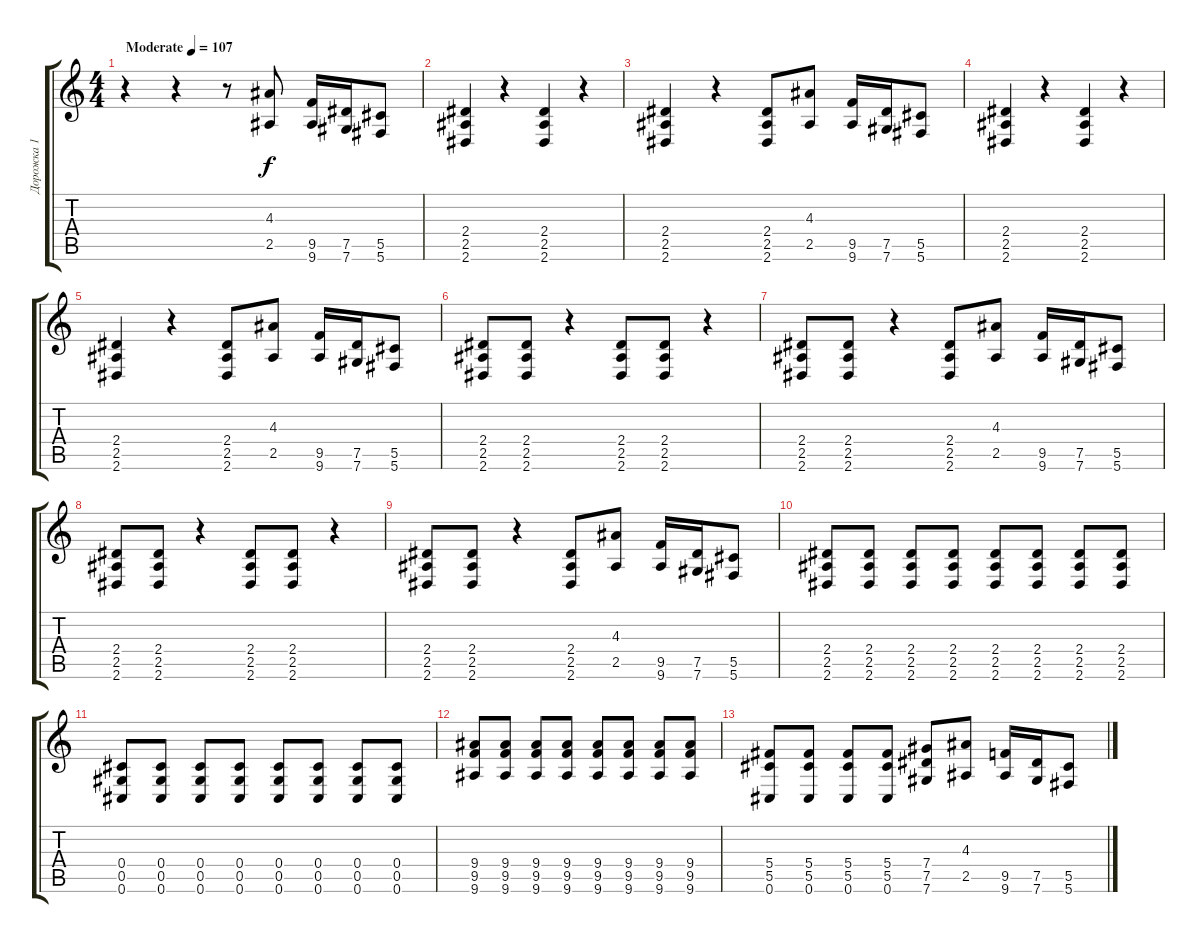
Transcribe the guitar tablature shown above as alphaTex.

\track ("Дорожка 1" "Дорожка 1") {instrument overdrivenguitar}
\staff {score tabs}
\tuning (Eb4 Bb3 Gb3 Db3 Ab2 Db2) {hide}
\ts (4 4)
\tempo (107 "Moderate")
\clef g2
\ks c
r.4{dy f instrument overdrivenguitar} r.4 r.8 (4.3 2.5).8 (9.5 9.6).16 (7.5 7.6).16 (5.5 5.6).8 |
(2.4 2.5 2.6).4 r.4 (2.4 2.5 2.6).4 r.4 |
(2.4 2.5 2.6).4 r.4 (2.4 2.5 2.6).8 (4.3 2.5).8 (9.5 9.6).16 (7.5 7.6).16 (5.5 5.6).8 |
(2.4 2.5 2.6).4 r.4 (2.4 2.5 2.6).4 r.4 |
(2.4 2.5 2.6).4 r.4 (2.4 2.5 2.6).8 (4.3 2.5).8 (9.5 9.6).16 (7.5 7.6).16 (5.5 5.6).8 |
(2.4 2.5 2.6).8 (2.4 2.5 2.6).8 r.4 (2.4 2.5 2.6).8 (2.4 2.5 2.6).8 r.4 |
(2.4 2.5 2.6).8 (2.4 2.5 2.6).8 r.4 (2.4 2.5 2.6).8 (4.3 2.5).8 (9.5 9.6).16 (7.5 7.6).16 (5.5 5.6).8 |
(2.4 2.5 2.6).8 (2.4 2.5 2.6).8 r.4 (2.4 2.5 2.6).8 (2.4 2.5 2.6).8 r.4 |
(2.4 2.5 2.6).8 (2.4 2.5 2.6).8 r.4 (2.4 2.5 2.6).8 (4.3 2.5).8 (9.5 9.6).16 (7.5 7.6).16 (5.5 5.6).8 |
(2.4 2.5 2.6).8 (2.4 2.5 2.6).8 (2.4 2.5 2.6).8 (2.4 2.5 2.6).8 (2.4 2.5 2.6).8 (2.4 2.5 2.6).8 (2.4 2.5 2.6).8 (2.4 2.5 2.6).8 |
(0.4 0.5 0.6).8 (0.4 0.5 0.6).8 (0.4 0.5 0.6).8 (0.4 0.5 0.6).8 (0.4 0.5 0.6).8 (0.4 0.5 0.6).8 (0.4 0.5 0.6).8 (0.4 0.5 0.6).8 |
(9.4 9.5 9.6).8 (9.4 9.5 9.6).8 (9.4 9.5 9.6).8 (9.4 9.5 9.6).8 (9.4 9.5 9.6).8 (9.4 9.5 9.6).8 (9.4 9.5 9.6).8 (9.4 9.5 9.6).8 |
(5.4 5.5 0.6).8 (5.4 5.5 0.6).8 (5.4 5.5 0.6).8 (5.4 5.5 0.6).8 (7.4 7.5 7.6).8 (4.3 2.5).8 (9.5 9.6).16 (7.5 7.6).16 (5.5 5.6).8
